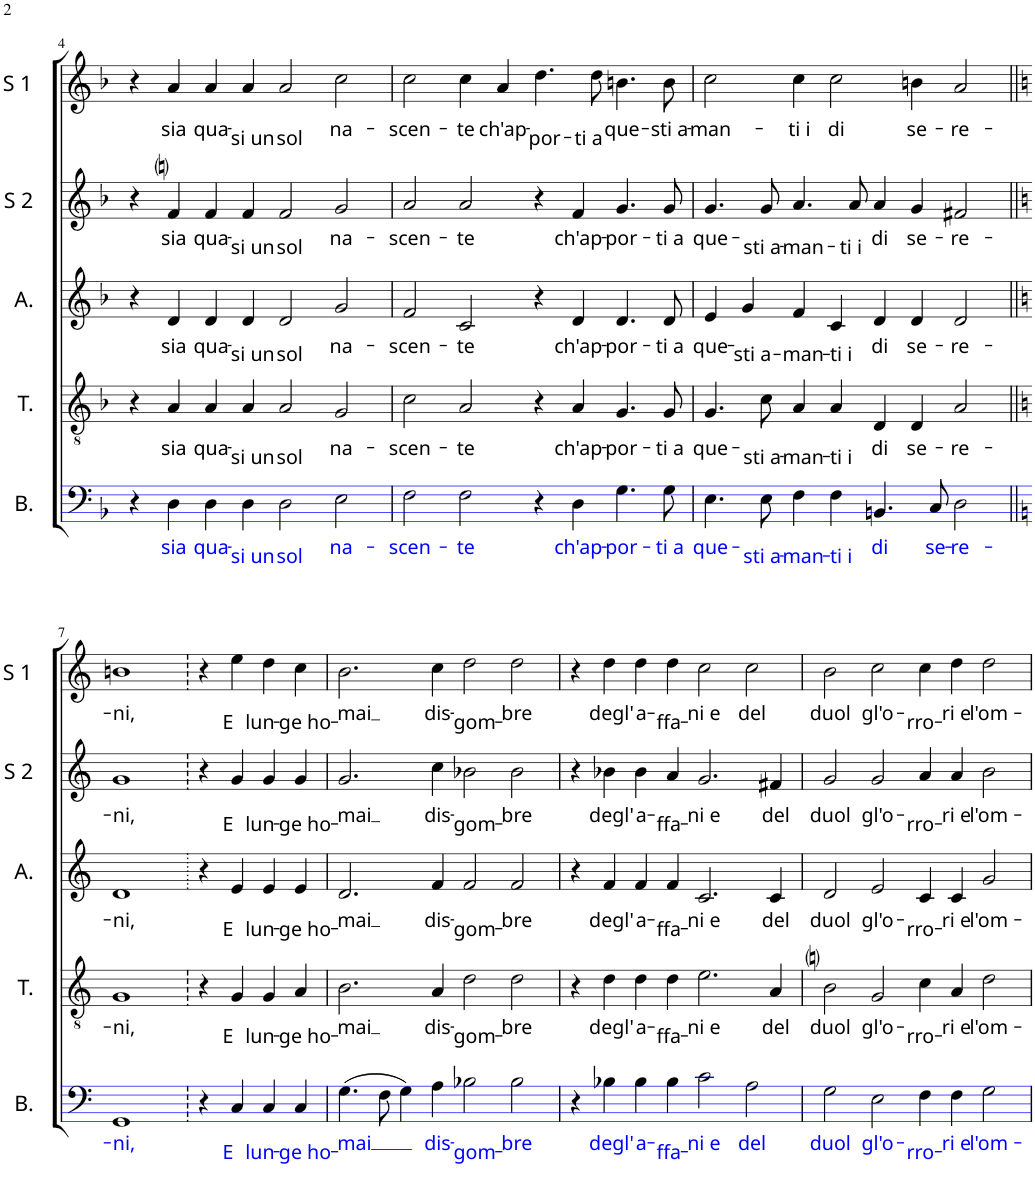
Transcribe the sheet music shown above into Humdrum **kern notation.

**kern	**text	**kern	**text	**kern	**text	**kern	**text	**kern	**text
*part5	*part5	*part4	*part4	*part3	*part3	*part2	*part2	*part1	*part1
*staff5	*staff5	*staff4	*staff4	*staff3	*staff3	*staff2	*staff2	*staff1	*staff1
*I"B.	*	*I"T.	*	*I"A.	*	*I"S 2	*	*I"S 1	*
*I'B.	*	*I'T.	*	*I'A.	*	*I'S 2	*	*I'S 1	*
!!LO:PB:g=z
*clefF4	*	*clefGv2	*	*clefG2	*	*clefG2	*	*clefG2	*
*k[b-]	*	*k[b-]	*	*k[b-]	*	*k[b-]	*	*k[b-]	*
*M4/2	*	*M4/2	*	*M4/2	*	*M4/2	*	*M4/2	*
=4	=4	=4	=4	=4	=4	=4	=4	=4	=4
4r	.	4r	.	4r	.	4r	.	4r	.
!	!LO:LY:b:color=#0000FF	!	!LO:LY:b	!	!LO:LY:b	!	!LO:LY:b	!	!LO:LY:b
4D\	sia	4A/	sia	4d/	sia	4fni/	sia	4a/	sia
!	!LO:LY:b:color=#0000FF	!	!LO:LY:b	!	!LO:LY:b	!	!LO:LY:b	!	!LO:LY:b
4D\	qua-	4A/	qua-	4d/	qua-	4f/	qua-	4a/	qua-
!	!LO:LY:b:color=#0000FF	!	!LO:LY:b	!	!LO:LY:b	!	!LO:LY:b	!	!LO:LY:b
4D\	-si un	4A/	-si un	4d/	-si un	4f/	-si un	4a/	-si un
!	!LO:LY:b:color=#0000FF	!	!LO:LY:b	!	!LO:LY:b	!	!LO:LY:b	!	!LO:LY:b
2D\	sol	2A/	sol	2d/	sol	2f/	sol	2a/	sol
!	!LO:LY:b:color=#0000FF	!	!LO:LY:b	!	!LO:LY:b	!	!LO:LY:b	!	!LO:LY:b
2E\	na-	2G/	na-	2g/	na-	2g/	na-	2cc\	na-
=5	=5	=5	=5	=5	=5	=5	=5	=5	=5
!	!LO:LY:b:color=#0000FF	!	!LO:LY:b	!	!LO:LY:b	!	!LO:LY:b	!	!LO:LY:b
2F\	-scen-	2c\	-scen-	2f/	-scen-	2a/	-scen-	2cc\	-scen-
!	!LO:LY:b:color=#0000FF	!	!LO:LY:b	!	!LO:LY:b	!	!LO:LY:b	!	!LO:LY:b
2F\	-te	2A/	-te	2c/	-te	2a/	-te	4cc\	-te
!	!	!	!	!	!	!	!	!	!LO:LY:b
.	.	.	.	.	.	.	.	4a/	ch'ap-
!	!	!	!	!	!	!	!	!	!LO:LY:b
4r	.	4r	.	4r	.	4r	.	4.dd\	-por-
!	!LO:LY:b:color=#0000FF	!	!LO:LY:b	!	!LO:LY:b	!	!LO:LY:b	!	!
4D\	ch'ap-	4A/	ch'ap-	4d/	ch'ap-	4f/	ch'ap-	.	.
!	!	!	!	!	!	!	!	!	!LO:LY:b
.	.	.	.	.	.	.	.	8dd\	-ti a
!	!LO:LY:b:color=#0000FF	!	!LO:LY:b	!	!LO:LY:b	!	!LO:LY:b	!	!LO:LY:b
4.G\	-por-	4.G/	-por-	4.d/	-por-	4.g/	-por-	4.bn\	que-
!	!LO:LY:b:color=#0000FF	!	!LO:LY:b	!	!LO:LY:b	!	!LO:LY:b	!	!LO:LY:b
8G\	-ti a	8G/	-ti a	8d/	-ti a	8g/	-ti a	8b\	-sti a-
=6	=6	=6	=6	=6	=6	=6	=6	=6	=6
!	!LO:LY:b:color=#0000FF	!	!LO:LY:b	!	!LO:LY:b	!	!LO:LY:b	!	!LO:LY:b
4.E\	que-	4.G/	que-	4e/	que-	4.g/	que-	2cc\	-man-
!	!	!	!	!	!LO:LY:b	!	!	!	!
.	.	.	.	4g/	-sti a-	.	.	.	.
!	!LO:LY:b:color=#0000FF	!	!LO:LY:b	!	!	!	!LO:LY:b	!	!
8E\	-sti a-	8c\	-sti a-	.	.	8g/	-sti a-	.	.
!	!LO:LY:b:color=#0000FF	!	!LO:LY:b	!	!LO:LY:b	!	!LO:LY:b	!	!LO:LY:b
4F\	-man-	4A/	-man-	4f/	-man-	4.a/	-man-	4cc\	-ti i
!	!LO:LY:b:color=#0000FF	!	!LO:LY:b	!	!LO:LY:b	!	!	!	!LO:LY:b
4F\	-ti i	4A/	-ti i	4c/	-ti i	.	.	2cc\	di
!	!	!	!	!	!	!	!LO:LY:b	!	!
.	.	.	.	.	.	8a/	-ti i	.	.
!	!LO:LY:b:color=#0000FF	!	!LO:LY:b	!	!LO:LY:b	!	!LO:LY:b	!	!
4.BBn/	di	4D/	di	4d/	di	4a/	di	.	.
!	!	!	!LO:LY:b	!	!LO:LY:b	!	!LO:LY:b	!	!LO:LY:b
.	.	4D/	se-	4d/	se-	4g/	se-	4bn\	se-
!	!LO:LY:b:color=#0000FF	!	!	!	!	!	!	!	!
8C/	se-	.	.	.	.	.	.	.	.
!	!LO:LY:b:color=#0000FF	!	!LO:LY:b	!	!LO:LY:b	!	!LO:LY:b	!	!LO:LY:b
2D\	-re-	2A/	-re-	2d/	-re-	2f#X/	-re-	2a/	-re-
!!LO:LB:g=z
=7||	=7||	=7||	=7||	=7||	=7||	=7||	=7||	=7||	=7||
*k[]	*	*k[]	*	*k[]	*	*k[]	*	*k[]	*
!	!LO:LY:b:color=#0000FF	!	!LO:LY:b	!	!LO:LY:b	!	!LO:LY:b	!	!LO:LY:b
1GG	-ni,	1G	-ni,	1d	-ni,	1g	-ni,	1bn	-ni,
4r	.	4r	.	4r	.	4r	.	4r	.
!	!LO:LY:b:color=#0000FF	!	!LO:LY:b	!	!LO:LY:b	!	!LO:LY:b	!	!LO:LY:b
4C/	E	4G/	E	4e/	E	4g/	E	4ee\	E
!	!LO:LY:b:color=#0000FF	!	!LO:LY:b	!	!LO:LY:b	!	!LO:LY:b	!	!LO:LY:b
4C/	lun-	4G/	lun-	4e/	lun-	4g/	lun-	4dd\	lun-
!	!LO:LY:b:color=#0000FF	!	!LO:LY:b	!	!LO:LY:b	!	!LO:LY:b	!	!LO:LY:b
4C/	-ge ho-	4A/	-ge ho-	4e/	-ge ho-	4g/	-ge ho-	4cc\	-ge ho-
=8	=8	=8	=8	=8	=8	=8	=8	=8	=8
!	!LO:LY:b:color=#0000FF	!	!LO:LY:b	!	!LO:LY:b	!	!LO:LY:b	!	!LO:LY:b
(4.G\	-mai	2.B\	-mai	2.d/	-mai	2.g/	-mai	2.b\	-mai
8F\	.	.	.	.	.	.	.	.	.
4G\)	.	.	.	.	.	.	.	.	.
!	!LO:LY:b:color=#0000FF	!	!LO:LY:b	!	!LO:LY:b	!	!LO:LY:b	!	!LO:LY:b
4A\	dis-	4A/	dis-	4f/	dis-	4cc\	dis-	4cc\	dis-
!	!LO:LY:b:color=#0000FF	!	!LO:LY:b	!	!LO:LY:b	!	!LO:LY:b	!	!LO:LY:b
2B-X\	-gom-	2d\	-gom-	2f/	-gom-	2b-X\	-gom-	2dd\	-gom-
!	!LO:LY:b:color=#0000FF	!	!LO:LY:b	!	!LO:LY:b	!	!LO:LY:b	!	!LO:LY:b
2B-\	-bre	2d\	-bre	2f/	-bre	2b-\	-bre	2dd\	-bre
=9	=9	=9	=9	=9	=9	=9	=9	=9	=9
4r	.	4r	.	4r	.	4r	.	4r	.
!	!LO:LY:b:color=#0000FF	!	!LO:LY:b	!	!LO:LY:b	!	!LO:LY:b	!	!LO:LY:b
4B-X\	degl'	4d\	degl'	4f/	degl'	4b-X\	degl'	4dd\	degl'
!	!LO:LY:b:color=#0000FF	!	!LO:LY:b	!	!LO:LY:b	!	!LO:LY:b	!	!LO:LY:b
4B-\	a-	4d\	a-	4f/	a-	4b-\	a-	4dd\	a-
!	!LO:LY:b:color=#0000FF	!	!LO:LY:b	!	!LO:LY:b	!	!LO:LY:b	!	!LO:LY:b
4B-\	-ffa-	4d\	-ffa-	4f/	-ffa-	4a/	-ffa-	4dd\	-ffa-
!	!LO:LY:b:color=#0000FF	!	!LO:LY:b	!	!LO:LY:b	!	!LO:LY:b	!	!LO:LY:b
2c\	-ni e	2.e\	-ni e	2.c/	-ni e	2.g/	-ni e	2cc\	-ni e
!	!LO:LY:b:color=#0000FF	!	!	!	!	!	!	!	!LO:LY:b
2A\	del	.	.	.	.	.	.	2cc\	del
!	!	!	!LO:LY:b	!	!LO:LY:b	!	!LO:LY:b	!	!
.	.	4A/	del	4c/	del	4f#X/	del	.	.
=10	=10	=10	=10	=10	=10	=10	=10	=10	=10
!	!LO:LY:b:color=#0000FF	!	!LO:LY:b	!	!LO:LY:b	!	!LO:LY:b	!	!LO:LY:b
2G\	duol	2Bni\	duol	2d/	duol	2g/	duol	2b\	duol
!	!LO:LY:b:color=#0000FF	!	!LO:LY:b	!	!LO:LY:b	!	!LO:LY:b	!	!LO:LY:b
2E\	gl'o-	2G/	gl'o-	2e/	gl'o-	2g/	gl'o-	2cc\	gl'o-
!	!LO:LY:b:color=#0000FF	!	!LO:LY:b	!	!LO:LY:b	!	!LO:LY:b	!	!LO:LY:b
4F\	-rro-	4c\	-rro-	4c/	-rro-	4a/	-rro-	4cc\	-rro-
!	!LO:LY:b:color=#0000FF	!	!LO:LY:b	!	!LO:LY:b	!	!LO:LY:b	!	!LO:LY:b
4F\	-ri e	4A/	-ri e	4c/	-ri e	4a/	-ri e	4dd\	-ri e
!	!LO:LY:b:color=#0000FF	!	!LO:LY:b	!	!LO:LY:b	!	!LO:LY:b	!	!LO:LY:b
2G\	l'om-	2d\	l'om-	2g/	l'om-	2b\	l'om-	2dd\	l'om-
=	=	=	=	=	=	=	=	=	=
*-	*-	*-	*-	*-	*-	*-	*-	*-	*-
